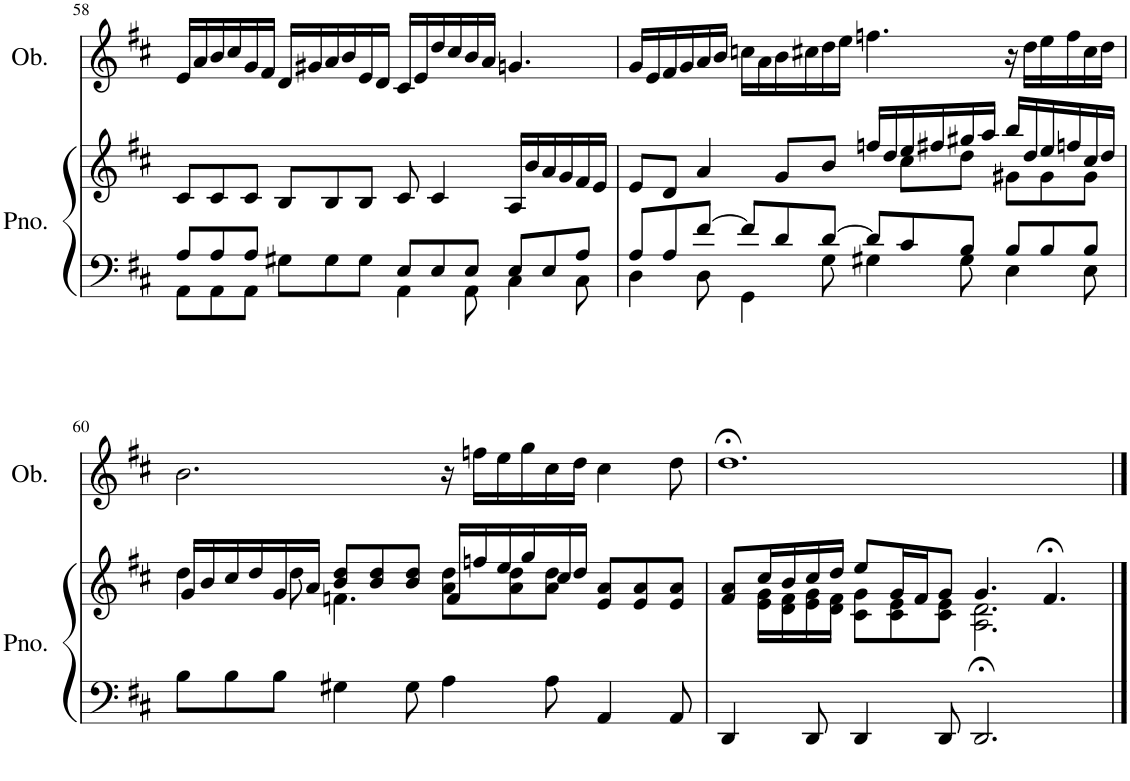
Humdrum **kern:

**kern	**kern	**kern
*part2	*part2	*part1
*staff3	*staff2	*staff1
*I"Piano	*	*I"Oboe
*I'Pno.	*	*I'Ob.
!!LO:PB:g=z
*clefF4	*clefG2	*clefG2
*k[f#c#]	*k[f#c#]	*k[f#c#]
*M12/8	*M12/8	*M12/8
=58	=58	=58
*^	*	*
8A/L	8AA\L	8c#/L	16e/LL
.	.	.	16a/
8A/	8AA\	8c#/	16b/
.	.	.	16cc#/
8A/J	8AA\J	8c#/J	16g/
.	.	.	16f#/JJ
8G#X\L	4.ryy	8B/L	16d/LL
.	.	.	16g#X/
8G#\	.	8B/	16a/
.	.	.	16b/
8G#\J	.	8B/J	16e/
.	.	.	16d/JJ
8E/L	4AA\	8c#/	16c#/LL
.	.	.	16e/
8E/	.	4c#/	16dd/
.	.	.	16cc#/
8E/J	8AA\	.	16b/
.	.	.	16a/JJ
8E/L	4C#\	16A/LL	4.gn/
.	.	16b/	.
8E/	.	16a/	.
.	.	16g/	.
8A/J	8C#\	16f#/	.
.	.	16e/JJ	.
=59	=59	=59	=59
*	*	*^	*
8A/L	4D\	8e/L	2..ryy	16g/LL
.	.	.	.	16e/
8A/	.	8d/J	.	16f#/
.	.	.	.	16g/
[8f#/J	8D\	4a/	.	16a/
.	.	.	.	16b/JJ
8f#/L]	4GG\	.	.	16ccn\LL
.	.	.	.	16a\
8d/	.	8g/L	.	16b\
.	.	.	.	16cc#X\
[8d/J	8G\	8b/J	.	16dd\
.	.	.	.	16ee\JJ
8d/L]	4G#X\	16ffn/LL	.	4.ffn\
.	.	16dd/	.	.
8c#/	.	16ee/	8cc#\L	.
.	.	16ff#X/	.	.
8B/J	8G#\	16gg#X/	8dd\J	.
.	.	16aa/JJ	.	.
8B/L	4E\	16bb/LL	8g#X\L	16r
.	.	16dd/	.	16dd\LL
8B/	.	16ee/	8g#\	16ee\
.	.	16ffn/	.	16ff\
8B/J	8E\	16cc#/	8g#\J	16cc#\
.	.	16dd/JJ	.	16dd\JJ
*v	*v	*	*	*
!!LO:LB:g=z
=60	=60	=60	=60
8B\L	16g/LL	4dd\	2.b\
.	16b/	.	.
8B\	16cc#/	.	.
.	16dd/	.	.
8B\J	16g/	8dd\	.
.	16a/JJ	.	.
4G#X\	8b/ 8dd/L	4.fn\	.
.	8b/ 8dd/	.	.
8G#\	8b/ 8dd/J	.	.
4A\	16f/LL	8a\ 8dd\L	16r
.	16ffn/	.	16ffn\LL
.	16ee/	8a\ 8dd\	16ee\
.	16gg/	.	16gg\
8A\	16cc#/	8a\ 8dd\J	16cc#\
.	16dd/JJ	.	16dd\JJ
4AA/	8e/ 8a/L	4.ryy	4cc#\
.	8e/ 8a/	.	.
8AA/	8e/ 8a/J	.	8dd\
=61	=61	=61	=61
4DD/	8f#/ 8a/L	8ryy	1.dd;<
.	16cc#/L	16e\ 16g\LL	.
.	16b/	16d\ 16f#\	.
8DD/	16cc#/	16e\ 16g\	.
.	16dd/JJ	16d\ 16f#\JJ	.
4DD/	8ee/L	8c#\ 8g\L	.
.	16g/L	8c#\ 8e\	.
.	16f#/J	.	.
8DD/	8g/J	8c#\ 8e\J	.
2.DD;</	4.g/	2.A\ 2.d\	.
.	4.f#;</	.	.
*	*v	*v	*
==	==	==
*-	*-	*-
